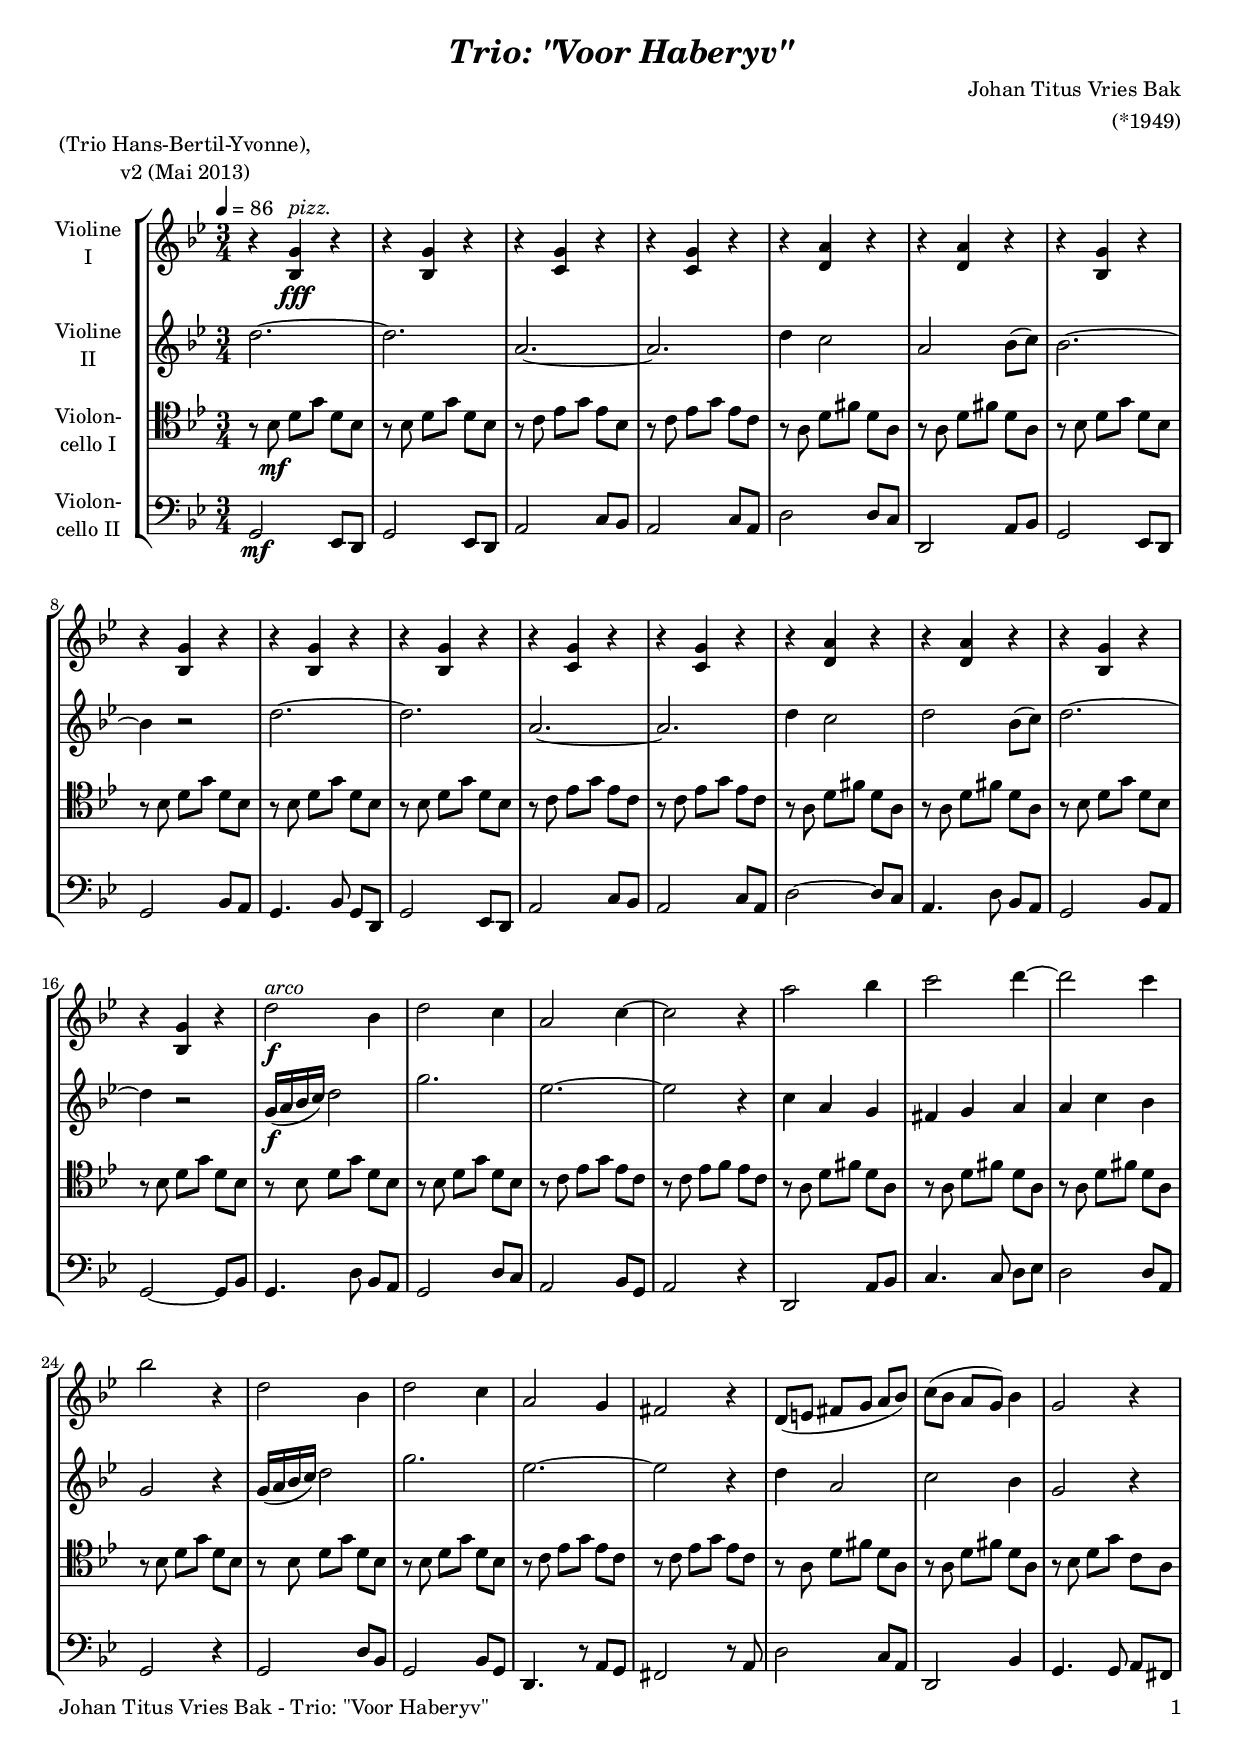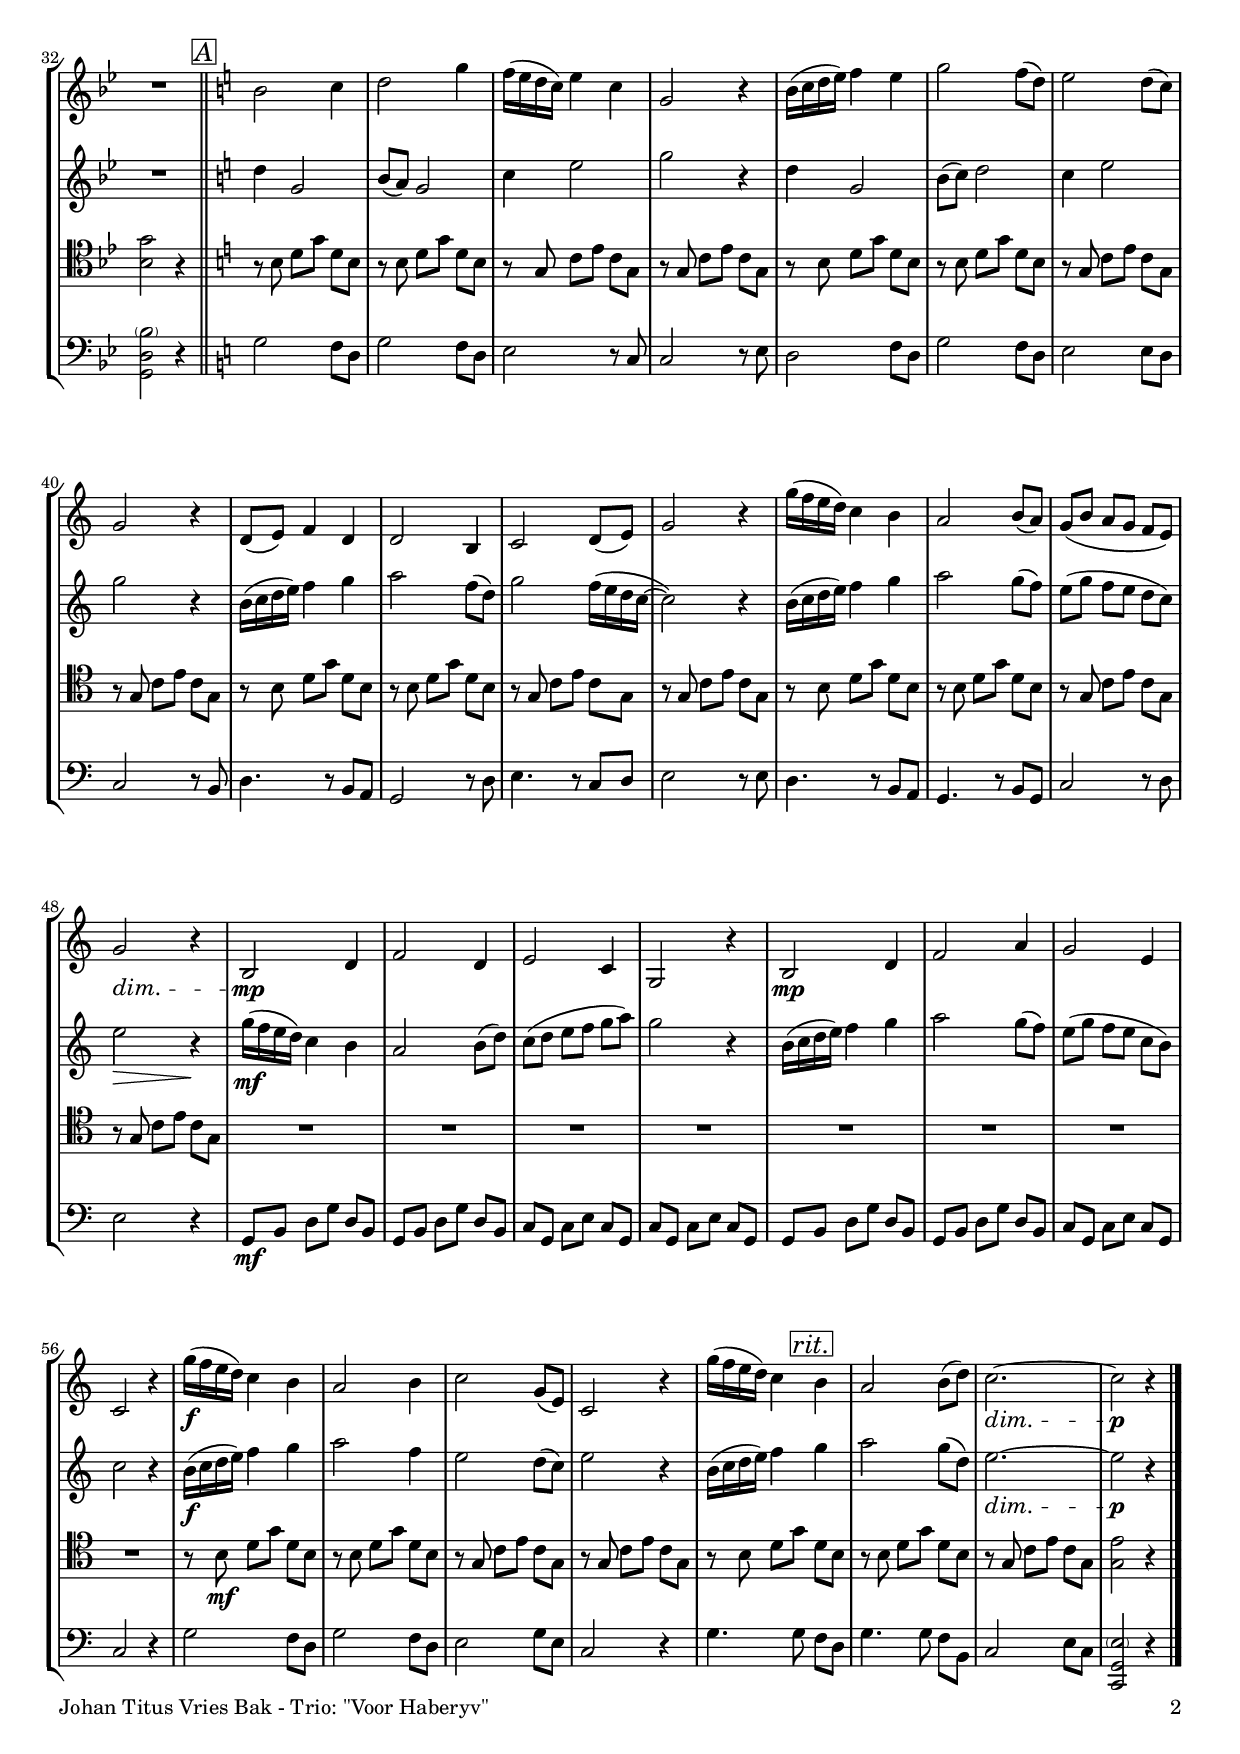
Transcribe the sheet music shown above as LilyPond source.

\version "2.24.1"
\include "deutsch.ly"

#(set-global-staff-size 18)

\header {
  title     = \markup \bold \italic "Trio: \"Voor Haberyv\""
  composer  = "Johan Titus Vries Bak"
  arranger  = "(*1949)"
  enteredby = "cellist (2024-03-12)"
  piece     = \markup \center-column {
    "(Trio Hans-Bertil-Yvonne),"
    "v2 (Mai 2013)"
  }
}
voiceconsts = {
  \key g \minor
  \time 3/4
  \clef "treble"
%  \numericTimeSignature
  \compressEmptyMeasures
  % Set default beaming for all staves
  \set Timing.beamExceptions = #'()
  \set Timing.baseMoment     = #(ly:make-moment 1 4)
  \set Timing.beatStructure  = #'(1 1 1)
  \tempo 4=86
}

mist = "string ensemble 1"
mivl = "violin"
miba = "cello"
mipz = "pizzicato strings"

boxa = { \bar "||" \mark \markup \box \italic "A" \key c \major }

arco = \markup \italic "arco"
daca = \mark \markup \box \italic "D.C."
pizz = \markup \italic "pizz."
rit  = \mark \markup \box \italic "rit."

va = \relative c' {
  \voiceconsts

  r4 <b g'>^\pizz\fff r
  r <b g'> r
  r <c g'> r
  r <c g'> r
  r <d a'> r
  r <d a'> r
  
  r <b g'> r
  r <b g'> r
  r <b g'> r
  r <b g'> r
  r <c g'> r
  r <c g'> r
  r <d a'> r
  
  r <d a'> r
  r <b g'> r
  r <b g'> r
  \set Staff.midiInstrument = \mivl
  d'2^\arco\f
  b4
  d2 c4
  a2 c4~
  c2 r4

  a'2 b4
  c2 d4~
  d2 c4
  b2 r4
  d,2 b4
  d2 c4
  a2 g4

  fis2 r4
  d8( e fis g a b)
  c( b a g) b4
  g2 r4
  R2. \boxa
  h2 c4
  d2 g4

  f16( e d c) e4 c
  g2 r4
  h16( c d e) f4 e
  g2 f8( d)
  e2 d8( c)
  g2 r4

  d8( e) f4 d
  d2 h4
  c2 d8( e)
  g2 r4
  g'16( f e d) c4 h
  a2 h8( a)

  g( h a g f e)
  g2\dim r4
  h,2\mp d4
  f2 d4
  e2 c4
  g2 r4

  h2\mp d4
  f2 a4
  g2 e4
  c2 r4
  g''16(\f f e d) c4 h
  a2 h4
  c2 g8( e)

  c2 r4
  g''16( f e d) c4 \rit h
  a2 h8( d)
  c2.~\dim
  c2\p r4 \bar "|."
}

vb = \relative c'' {
  \voiceconsts

  d2.~
  d
  a~
  a
  d4 c2
  a b8( c)

  b2.~
  b4 r2
  d2.~
  d
  a~
  a
  d4 c2

  d b8( c )
  d2.~
  d4 r2
  g,16(\f a b c) d2
  g2.
  es~
  es2 r4

  c a g
  fis g a
  a c b
  g2 r4
  g16( a b c) d2
  g2.
  es~

  es2 r4
  d a2
  c b4
  g2 r4
  R2. \boxa
  d'4 g,2
  h8( a) g2

  c4 e2
  g r4
  d g,2
  h8( c) d2
  c4 e2
  g r4

  h,16( c d e) f4 g
  a2 f8( d)
  g2 f16( e d c~
  c2) r4
  h16( c d e) f4 g
  a2 g8( f)

  e( g f e d c)
  e2\> r4\!
  g16(\mf f e d) c4 h
  a2 h8( d)
  c( d e f g a)
  g2 r4

  h,16( c d e) f4 g
  a2 g8( f)
  e( g f e c h)
  c2 r4
  h16(\f c d e) f4 g
  a2 f4
  e2 d8( c)

  e2 r4
  h16( c d e) f4 \rit g
  a2 g8( d)
  e2.~\dim
  e2\p r4 \bar "|."
}

vc = \relative c' {
  \voiceconsts
  \clef "tenor"
  
  r8 b\mf d g d b
  r b d g d b
  r c es g es b
  r c es g es c
  r a d fis d a
  r a d fis d a

  r b d g d b
  r b d g d b
  r b d g d b
  r b d g d b
  r c es g es c
  r c es g es c
  r a d fis d a

  r a d fis d a
  r b d g d b
  r b d g d b
  r b d g d b
  r b d g d b
  r c es g es c
  r c es f es c

  r a d fis d a
  r a d fis d a
  r a d fis d a
  r b d g d b
  r b d g d b
  r b d g d b
  r c es g es c

  r c es g es c
  r a d fis d a
  r a d fis d a
  r b d g c, a
  <b g'>2 r4 \boxa
  r8 h d g d h
  r h d g d h

  r g c e c g
  r g c e c g
  r h d g d h
  r h d g d h
  r g c e c g
  r g c e c g

  r h d g d h
  r h d g d h
  r g c e c g
  r g c e c g
  r h d g d h
  r h d g d h

  r g c e c g
  r g c e c g
  R2.*8
  r8 h\mf d g d h
  r h d g d h
  r g c e c g

  r g c e c g
  r h d g \rit d h
  r h d g d h
  r g c e c g
  <g e'>2 r4 \bar "|."
}

vd = \relative c {
  \voiceconsts
  \clef "bass"

  g2\mf es8 d
  g2 es8 d
  a'2 c8 b
  a2 c8 a
  d2 d8 c
  d,2 a'8 b

  g2 es8 d
  g2 b8 a
  g4. b8 g d
  g2 es8 d
  a'2 c8 b
  a2 c8 a
  d2~ d8 c

  a4. d8 b a
  g2 b8 a
  g2~ g8 b
  g4. d'8 b a
  g2 d'8 c
  a2 b8 g
  a2 r4

  d,2 a'8 b
  c4. c8 d es
  d2 d8 a
  g2 r4
  g2 d'8 b
  g2 b8 g
  d4. r8 a' g

  fis2 r8 a
  d2 c8 a
  d,2 b'4
  g4. g8 a fis
  <g d' \parenthesize b'>2 r4 \boxa
  g'2 f8 d
  g2 f8 d

  e2 r8 c
  c2 r8 e
  d2 f8 d
  g2 f8 d
  e2 e8 d
  c2 r8 h

  d4. r8 h a
  g2 r8 d'
  e4. r8 c d
  e2 r8 e
  d4.r8 h a
  g4. r8 h g

  c2 r8 d
  e2 r4
  g,8\mf h d g d h
  g h d g d h
  c g c e c g
  c g c e c g

  g h d g d h
  g h d g d h
  c g c e c g
  c2 r4
  g'2 f8 d
  g2 f8 d
  e2 g8 e

  c2 r4
  g'4. g8 \rit f d
  g4. g8 f h,
  c2 e8 c
  <c, g' \parenthesize e'>2 r4 \bar "|."
}


music = \new StaffGroup <<
      \new Staff {
	\set Staff.midiInstrument = \mipz
	\set Staff.instrumentName = \markup \center-column { "Violine" "I" }
	\transpose g g { \va }
      }

      \new Staff {
	\set Staff.midiInstrument = \mivl
	\set Staff.instrumentName = \markup \center-column { "Violine" "II" }
	\transpose g g { \vb }
      }

      \new Staff {
	\set Staff.midiInstrument = \miba
	\set Staff.instrumentName = \markup \center-column { "Violon-" "cello I" }
	\transpose g g { \vc }
      }

      \new Staff {
	\set Staff.midiInstrument = \miba
	\set Staff.instrumentName = \markup \center-column { "Violon-" "cello II" }
	\transpose g g { \vd }
      }
>>

\book {
  \paper {
    print-page-number = ##t
    print-first-page-number = ##t
    ragged-last-bottom = ##f
    oddHeaderMarkup = \markup \null
    evenHeaderMarkup = \markup \null
    oddFooterMarkup = \markup {
      \fill-line {
        \if \should-print-page-number
        "Johan Titus Vries Bak - Trio: \"Voor Haberyv\"" \fromproperty #'page:page-number-string
      }
    }
    evenFooterMarkup = \oddFooterMarkup
  } \score {
    \music
    \layout {}
  }

  \score {
    \unfoldRepeats \music

    \midi {
      \context {
        \Score
      }
    }
  }
}